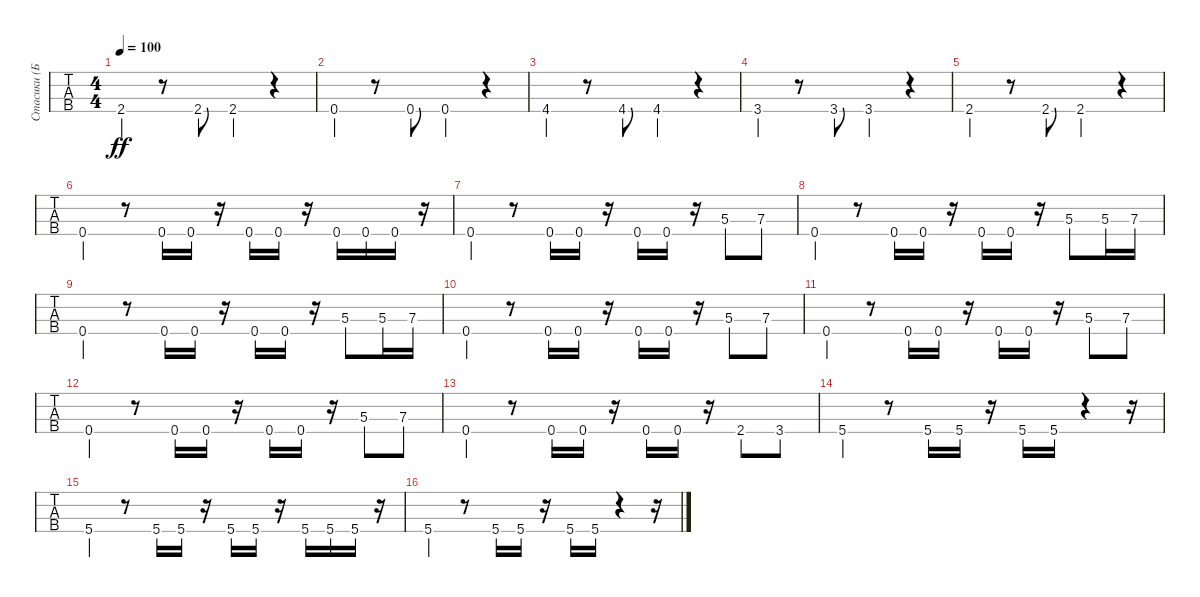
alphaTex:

\track ("Стасики (Бас)" "Стасики (Б") {instrument electricbassfinger}
\staff {tabs}
\tuning (G2 D2 A1 E1) {hide}
\ts (4 4)
\tempo 100
\clef f4
\ks c
2.4.4{dy ff} r.8 2.4.8 2.4.4 r.4 |
0.4.4 r.8 0.4.8 0.4.4 r.4 |
4.4.4 r.8 4.4.8 4.4.4 r.4 |
3.4.4 r.8 3.4.8 3.4.4 r.4 |
2.4.4 r.8 2.4.8 2.4.4 r.4 |
0.4.4 r.8 0.4.16 0.4.16 r.16 0.4.16 0.4.16 r.16 0.4.16 0.4.16 0.4.16 r.16 |
0.4.4 r.8 0.4.16 0.4.16 r.16 0.4.16 0.4.16 r.16 5.3.8 7.3.8 |
0.4.4 r.8 0.4.16 0.4.16 r.16 0.4.16 0.4.16 r.16 5.3.8 5.3.16 7.3.16 |
0.4.4 r.8 0.4.16 0.4.16 r.16 0.4.16 0.4.16 r.16 5.3.8 5.3.16 7.3.16 |
0.4.4 r.8 0.4.16 0.4.16 r.16 0.4.16 0.4.16 r.16 5.3.8 7.3.8 |
0.4.4 r.8 0.4.16 0.4.16 r.16 0.4.16 0.4.16 r.16 5.3.8 7.3.8 |
0.4.4 r.8 0.4.16 0.4.16 r.16 0.4.16 0.4.16 r.16 5.3.8 7.3.8 |
0.4.4 r.8 0.4.16 0.4.16 r.16 0.4.16 0.4.16 r.16 2.4.8 3.4.8 |
5.4.4 r.8 5.4.16 5.4.16 r.16 5.4.16 5.4.16 r.4 r.16 |
5.4.4 r.8 5.4.16 5.4.16 r.16 5.4.16 5.4.16 r.16 5.4.16 5.4.16 5.4.16 r.16 |
5.4.4 r.8 5.4.16 5.4.16 r.16 5.4.16 5.4.16 r.4 r.16
